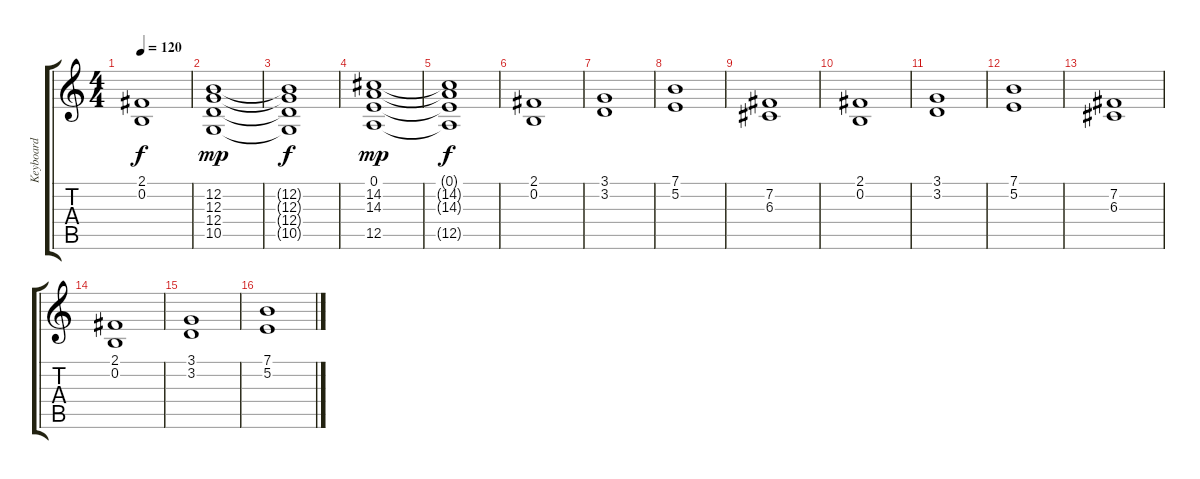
\track ("Keyboard" "Keyboard") {instrument percussiveorgan}
\staff {score tabs}
\tuning (E4 B3 G3 D3 A2 E2) {hide}
\ts (4 4)
\tempo 120
\clef g2
\ks c
(2.1{t} 0.2{t}).1{dy f} |
(12.2 12.3 12.4 10.5).1{dy mp} |
(12.2{t} 12.3{t} 12.4{t} 10.5{t}).1{dy f} |
(0.1 14.2 14.3 12.5).1{dy mp} |
(0.1{t} 14.2{t} 14.3{t} 12.5{t}).1{dy f} |
(2.1 0.2).1 |
(3.1 3.2).1 |
(7.1 5.2).1 |
(7.2 6.3).1 |
(2.1 0.2).1 |
(3.1 3.2).1 |
(7.1 5.2).1 |
(7.2 6.3).1 |
(2.1 0.2).1 |
(3.1 3.2).1 |
(7.1 5.2).1
